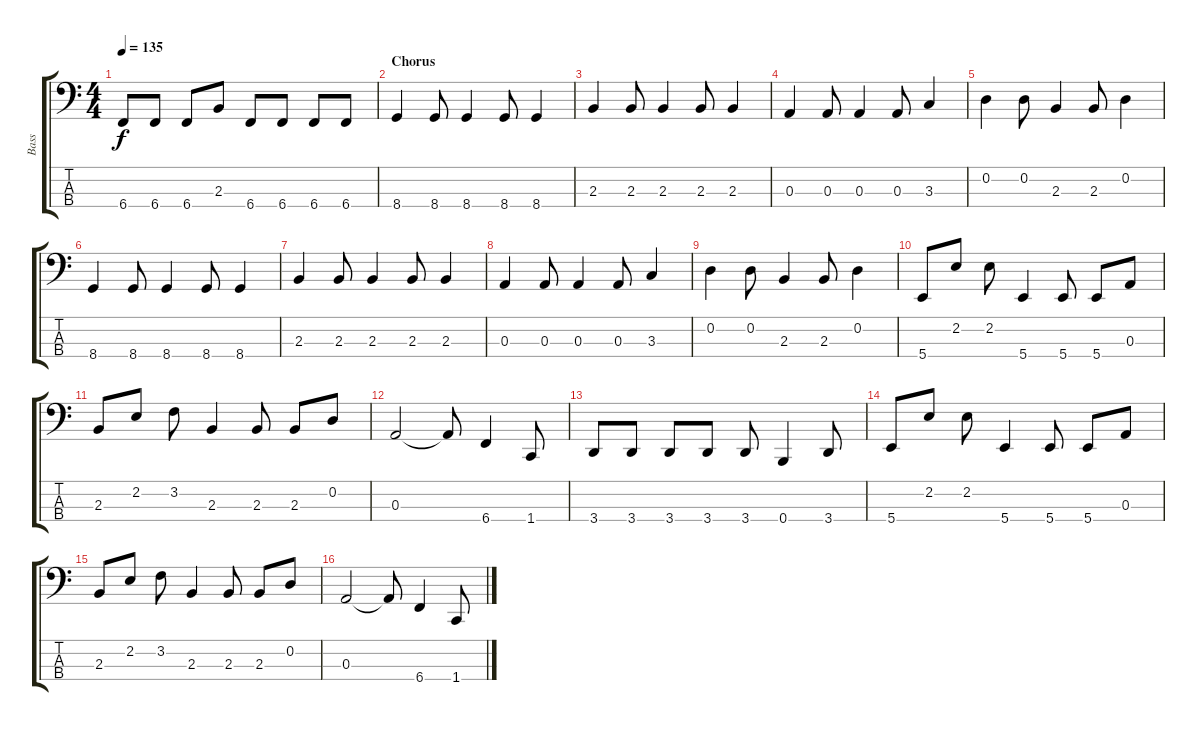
\track ("Bass" "Bass") {instrument acousticbass}
\staff {score tabs}
\tuning (G2 D2 A1 B0) {hide}
\ts (4 4)
\tempo 135
\clef f4
\ks c
6.4.8{dy f} 6.4.8 6.4.8 2.3.8 6.4.8 6.4.8 6.4.8 6.4.8 |
\section ("" "Chorus")
8.4.4 8.4.8 8.4.4 8.4.8 8.4.4 |
2.3.4 2.3.8 2.3.4 2.3.8 2.3.4 |
0.3.4 0.3.8 0.3.4 0.3.8 3.3.4 |
0.2.4 0.2.8 2.3.4 2.3.8 0.2.4 |
8.4.4 8.4.8 8.4.4 8.4.8 8.4.4 |
2.3.4 2.3.8 2.3.4 2.3.8 2.3.4 |
0.3.4 0.3.8 0.3.4 0.3.8 3.3.4 |
0.2.4 0.2.8 2.3.4 2.3.8 0.2.4 |
5.4.8 2.2.8 2.2.8 5.4.4 5.4.8 5.4.8 0.3.8 |
2.3.8 2.2.8 3.2.8 2.3.4 2.3.8 2.3.8 0.2.8 |
0.3.2 0.3{t}.8 6.4.4 1.4.8 |
3.4.8 3.4.8 3.4.8 3.4.8 3.4.8 0.4.4 3.4.8 |
5.4.8 2.2.8 2.2.8 5.4.4 5.4.8 5.4.8 0.3.8 |
2.3.8 2.2.8 3.2.8 2.3.4 2.3.8 2.3.8 0.2.8 |
0.3.2 0.3{t}.8 6.4.4 1.4.8
